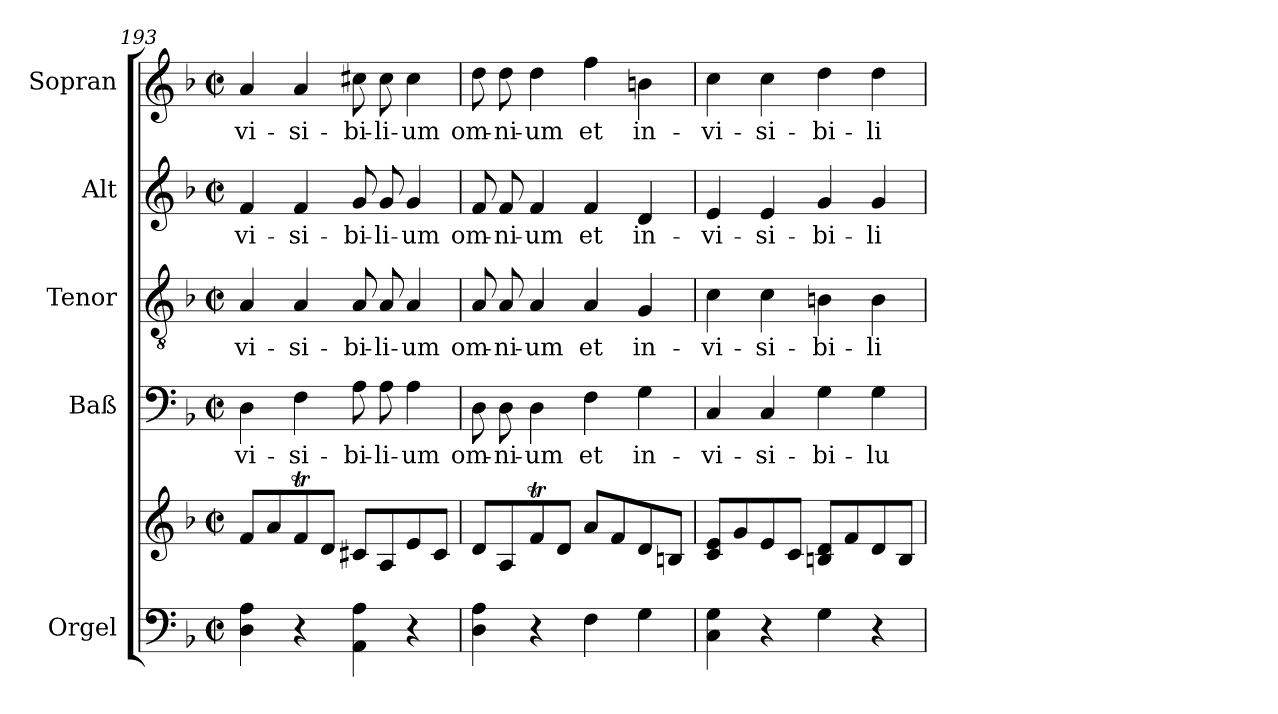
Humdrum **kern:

**kern	**kern	**kern	**text	**kern	**text	**kern	**text	**kern	**text
*part5	*part5	*part4	*part4	*part3	*part3	*part2	*part2	*part1	*part1
*staff6	*staff5	*staff4	*staff4	*staff3	*staff3	*staff2	*staff2	*staff1	*staff1
*I"Orgel	*	*I"Baß	*	*I"Tenor	*	*I"Alt	*	*I"Sopran	*
*clefF4	*clefG2	*clefF4	*	*clefGv2	*	*clefG2	*	*clefG2	*
*k[b-]	*k[b-]	*k[b-]	*	*k[b-]	*	*k[b-]	*	*k[b-]	*
*F:	*F:	*F:	*	*F:	*	*F:	*	*F:	*
*M2/2	*M2/2	*M2/2	*	*M2/2	*	*M2/2	*	*M2/2	*
*met(c|)	*met(c|)	*met(c|)	*	*met(c|)	*	*met(c|)	*	*met(c|)	*
=193	=193	=193	=193	=193	=193	=193	=193	=193	=193
!	!	!	!LO:LY:b	!	!LO:LY:b	!	!LO:LY:b	!	!LO:LY:b
4D\ 4A\	8f/L	4D\	vi-	4A/	vi-	4f/	vi-	4a/	vi-
.	8a/	.	.	.	.	.	.	.	.
!	!	!	!LO:LY:b	!	!LO:LY:b	!	!LO:LY:b	!	!LO:LY:b
4r	8fT/	4F\	-si-	4A/	-si-	4f/	-si-	4a/	-si-
.	8d/J	.	.	.	.	.	.	.	.
!	!	!	!LO:LY:b	!	!LO:LY:b	!	!LO:LY:b	!	!LO:LY:b
4AA\ 4A\	8c#X/L	8A\	-bi-	8A/	-bi-	8g/	-bi-	8cc#X\	-bi-
!	!	!	!LO:LY:b	!	!LO:LY:b	!	!LO:LY:b	!	!LO:LY:b
.	8A/	8A\	-li-	8A/	-li-	8g/	-li-	8cc#\	-li-
!	!	!	!LO:LY:b	!	!LO:LY:b	!	!LO:LY:b	!	!LO:LY:b
4r	8e/	4A\	-um	4A/	-um	4g/	-um	4cc#\	-um
.	8c#/J	.	.	.	.	.	.	.	.
=194	=194	=194	=194	=194	=194	=194	=194	=194	=194
!	!	!	!LO:LY:b	!	!LO:LY:b	!	!LO:LY:b	!	!LO:LY:b
4D\ 4A\	8d/L	8D\	om-	8A/	om-	8f/	om-	8dd\	om-
!	!	!	!LO:LY:b	!	!LO:LY:b	!	!LO:LY:b	!	!LO:LY:b
.	8A/	8D\	-ni-	8A/	-ni-	8f/	-ni-	8dd\	-ni-
!	!	!	!LO:LY:b	!	!LO:LY:b	!	!LO:LY:b	!	!LO:LY:b
4r	8fT/	4D\	-um	4A/	-um	4f/	-um	4dd\	-um
.	8d/J	.	.	.	.	.	.	.	.
!	!	!	!LO:LY:b	!	!LO:LY:b	!	!LO:LY:b	!	!LO:LY:b
4F\	8a/L	4F\	et	4A/	et	4f/	et	4ff\	et
.	8f/	.	.	.	.	.	.	.	.
!	!	!	!LO:LY:b	!	!LO:LY:b	!	!LO:LY:b	!	!LO:LY:b
4G\	8d/	4G\	in-	4G/	in-	4d/	in-	4bn\	in-
.	8Bn/J	.	.	.	.	.	.	.	.
=195	=195	=195	=195	=195	=195	=195	=195	=195	=195
!	!	!	!LO:LY:b	!	!LO:LY:b	!	!LO:LY:b	!	!LO:LY:b
4C\ 4G\	8c/ 8e/L	4C/	-vi-	4c\	-vi-	4e/	-vi-	4cc\	-vi-
.	8g/	.	.	.	.	.	.	.	.
!	!	!	!LO:LY:b	!	!LO:LY:b	!	!LO:LY:b	!	!LO:LY:b
4r	8e/	4C/	-si-	4c\	-si-	4e/	-si-	4cc\	-si-
.	8c/J	.	.	.	.	.	.	.	.
!	!	!	!LO:LY:b	!	!LO:LY:b	!	!LO:LY:b	!	!LO:LY:b
4G\	8Bn/ 8d/L	4G\	-bi-	4Bn\	-bi-	4g/	-bi-	4dd\	-bi-
.	8f/	.	.	.	.	.	.	.	.
!	!	!	!LO:LY:b	!	!LO:LY:b	!	!LO:LY:b	!	!LO:LY:b
4r	8d/	4G\	-lu-	4B\	-li-	4g/	-li-	4dd\	-li-
.	8B/J	.	.	.	.	.	.	.	.
=	=	=	=	=	=	=	=	=	=
*-	*-	*-	*-	*-	*-	*-	*-	*-	*-
